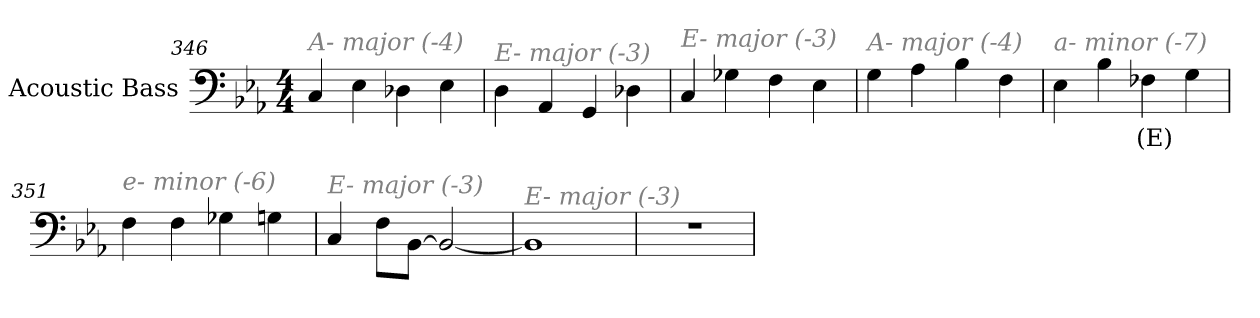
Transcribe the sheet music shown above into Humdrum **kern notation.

**kern	**text
*part1	*part1
*staff1	*staff1
*I"Acoustic Bass	*
*clefF4	*
*ITrd7c12	*
*k[b-e-a-]	*
*E-:	*
*M4/4	*
=346	=346
!LO:TX:i:color=#808080:t=A- major (-4)	!
4CC	.
4EE-	.
4DD-X	.
4EE-	.
=347	=347
!LO:TX:i:color=#808080:t=E- major (-3)	!
4DD	.
4AAA-	.
4GGG	.
4DD-X	.
=348	=348
!LO:TX:i:color=#808080:t=E- major (-3)	!
4CC	.
4GG-X	.
4FF	.
4EE-	.
=349	=349
!LO:TX:i:color=#808080:t=A- major (-4)	!
4GG	.
4AA-	.
4BB-	.
4FF	.
=350	=350
!LO:TX:i:color=#808080:t=a- minor (-7)	!
4EE-	.
4BB-	.
4FF-Xi	(E)
4GG	.
=351	=351
!LO:TX:i:color=#808080:t=e- minor (-6)	!
4FF	.
4FF	.
4GG-X	.
4GGn	.
=352	=352
!LO:TX:i:color=#808080:t=E- major (-3)	!
4CC	.
8FFL	.
[8BBB-J	.
2BBB-_	.
=353	=353
!LO:TX:i:color=#808080:t=E- major (-3)	!
1BBB-]	.
=354	=354
1r	.
=	=
*-	*-
